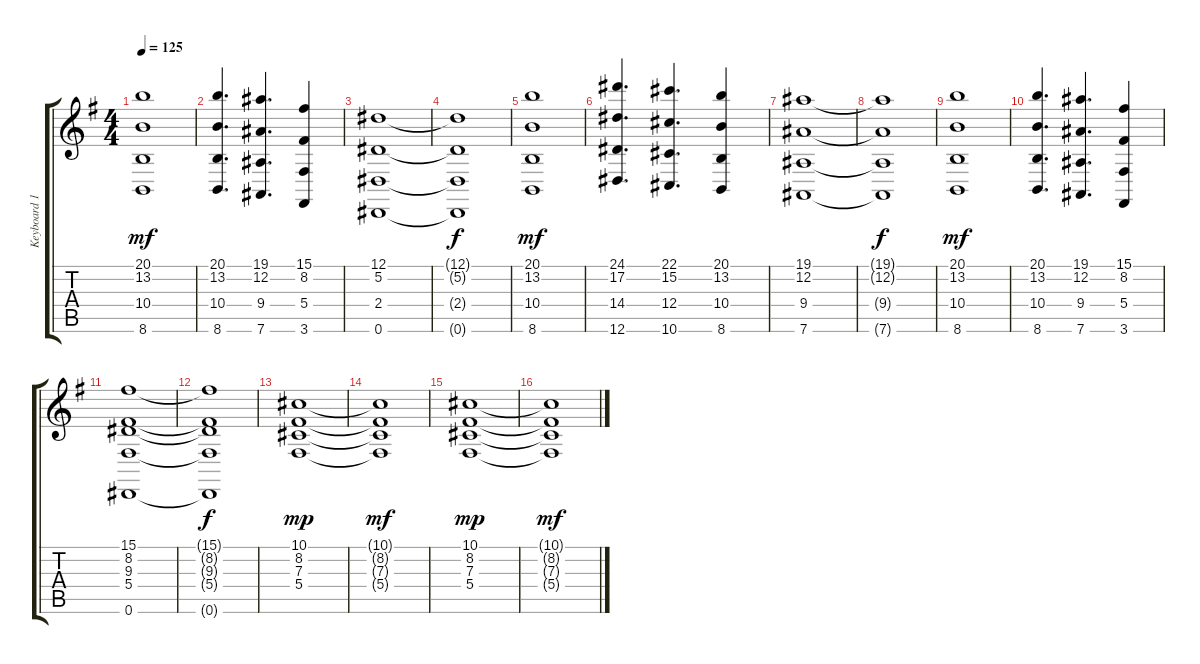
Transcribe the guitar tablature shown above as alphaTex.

\track ("Keyboard 1" "Keyboard 1") {instrument stringensemble1}
\staff {score tabs}
\tuning (Eb4 Bb3 Gb3 Db3 Ab2 Eb2) {hide}
\ts (4 4)
\tempo 125
\clef g2
\ks eminor
(20.1 13.2 10.4 8.6).1{dy mf} |
(20.1 13.2 10.4 8.6).4{d} (19.1 12.2 9.4 7.6).4{d} (15.1 8.2 5.4 3.6).4 |
(12.1 5.2 2.4 0.6).1 |
(12.1{t} 5.2{t} 2.4{t} 0.6{t}).1{dy f} |
(20.1 13.2 10.4 8.6).1{dy mf} |
(24.1 17.2 14.4 12.6).4{d} (22.1 15.2 12.4 10.6).4{d} (20.1 13.2 10.4 8.6).4 |
(19.1 12.2 9.4 7.6).1 |
(19.1{t} 12.2{t} 9.4{t} 7.6{t}).1{dy f} |
(20.1 13.2 10.4 8.6).1{dy mf} |
(20.1 13.2 10.4 8.6).4{d} (19.1 12.2 9.4 7.6).4{d} (15.1 8.2 5.4 3.6).4 |
(15.1 8.2 9.3 5.4 0.6).1 |
(15.1{t} 8.2{t} 9.3{t} 5.4{t} 0.6{t}).1{dy f} |
(10.1 8.2 7.3 5.4).1{dy mp} |
(10.1{t} 8.2{t} 7.3{t} 5.4{t}).1{dy mf} |
(10.1 8.2 7.3 5.4).1{dy mp} |
(10.1{t} 8.2{t} 7.3{t} 5.4{t}).1{dy mf}
